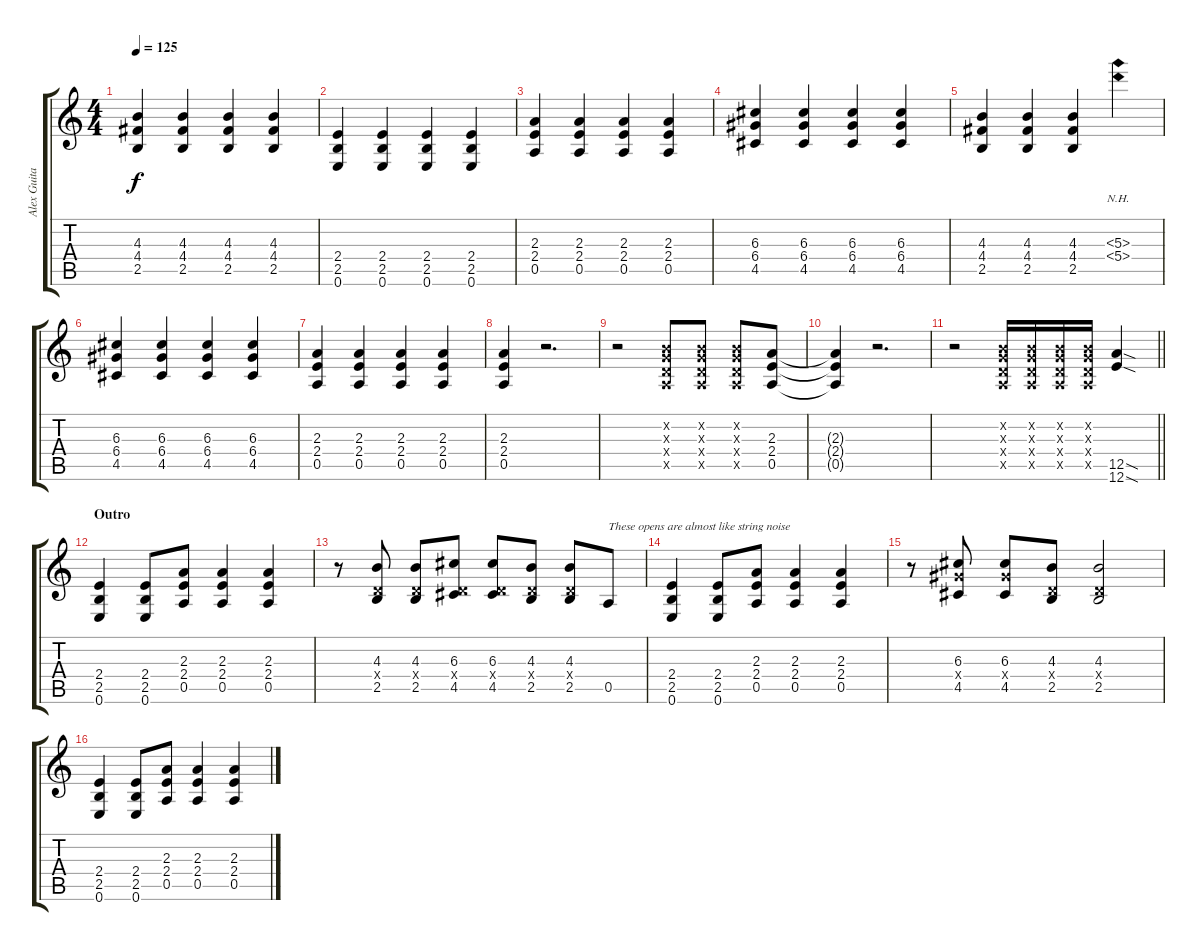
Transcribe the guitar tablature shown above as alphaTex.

\track ("Alex Guitar" "Alex Guita") {instrument distortionguitar}
\staff {score tabs}
\tuning (E4 B3 G3 D3 A2 E2) {hide}
\ts (4 4)
\tempo 125
\clef g2
\ks c
(4.3 4.4 2.5).4{dy f} (4.3 4.4 2.5).4 (4.3 4.4 2.5).4 (4.3 4.4 2.5).4 |
(2.4 2.5 0.6).4 (2.4 2.5 0.6).4 (2.4 2.5 0.6).4 (2.4 2.5 0.6).4 |
(2.3 2.4 0.5).4 (2.3 2.4 0.5).4 (2.3 2.4 0.5).4 (2.3 2.4 0.5).4 |
(6.3 6.4 4.5).4 (6.3 6.4 4.5).4 (6.3 6.4 4.5).4 (6.3 6.4 4.5).4 |
(4.3 4.4 2.5).4 (4.3 4.4 2.5).4 (4.3 4.4 2.5).4 (5.3{nh} 5.4{nh}).4 |
(6.3 6.4 4.5).4 (6.3 6.4 4.5).4 (6.3 6.4 4.5).4 (6.3 6.4 4.5).4 |
(2.3 2.4 0.5).4 (2.3 2.4 0.5).4 (2.3 2.4 0.5).4 (2.3 2.4 0.5).4 |
(2.3 2.4 0.5).4 r.2{d} |
r.2 (0.2{x} 0.3{x} 0.4{x} 0.5{x}).8 (0.2{x} 0.3{x} 0.4{x} 0.5{x}).8 (0.2{x} 0.3{x} 0.4{x} 0.5{x}).8 (2.3 2.4 0.5).8 |
(2.3{t} 2.4{t} 0.5{t}).4 r.2{d} |
\barLineRight lightlight
r.2 (0.2{x} 0.3{x} 0.4{x} 0.5{x}).16 (0.2{x} 0.3{x} 0.4{x} 0.5{x}).16 (0.2{x} 0.3{x} 0.4{x} 0.5{x}).16 (0.2{x} 0.3{x} 0.4{x} 0.5{x}).16 (12.5{sod} 12.6{sod}).4 |
\section ("" "Outro")
(2.4 2.5 0.6).4 (2.4 2.5 0.6).8 (2.3 2.4 0.5).8 (2.3 2.4 0.5).4 (2.3 2.4 0.5).4 |
r.8 (4.3 0.4{x} 2.5).8 (4.3 0.4{x} 2.5).8 (6.3 0.4{x} 4.5).8 (6.3 0.4{x} 4.5).8 (4.3 0.4{x} 2.5).8 (4.3 0.4{x} 2.5).8 0.5.8{txt "These opens are almost like string noise"} |
(2.4 2.5 0.6).4 (2.4 2.5 0.6).8 (2.3 2.4 0.5).8 (2.3 2.4 0.5).4 (2.3 2.4 0.5).4 |
r.8 (6.3 6.4{x} 4.5).8 (6.3 6.4{x} 4.5).8 (4.3 0.4{x} 2.5).8 (4.3 0.4{x} 2.5).2 |
(2.4 2.5 0.6).4 (2.4 2.5 0.6).8 (2.3 2.4 0.5).8 (2.3 2.4 0.5).4 (2.3 2.4 0.5).4
